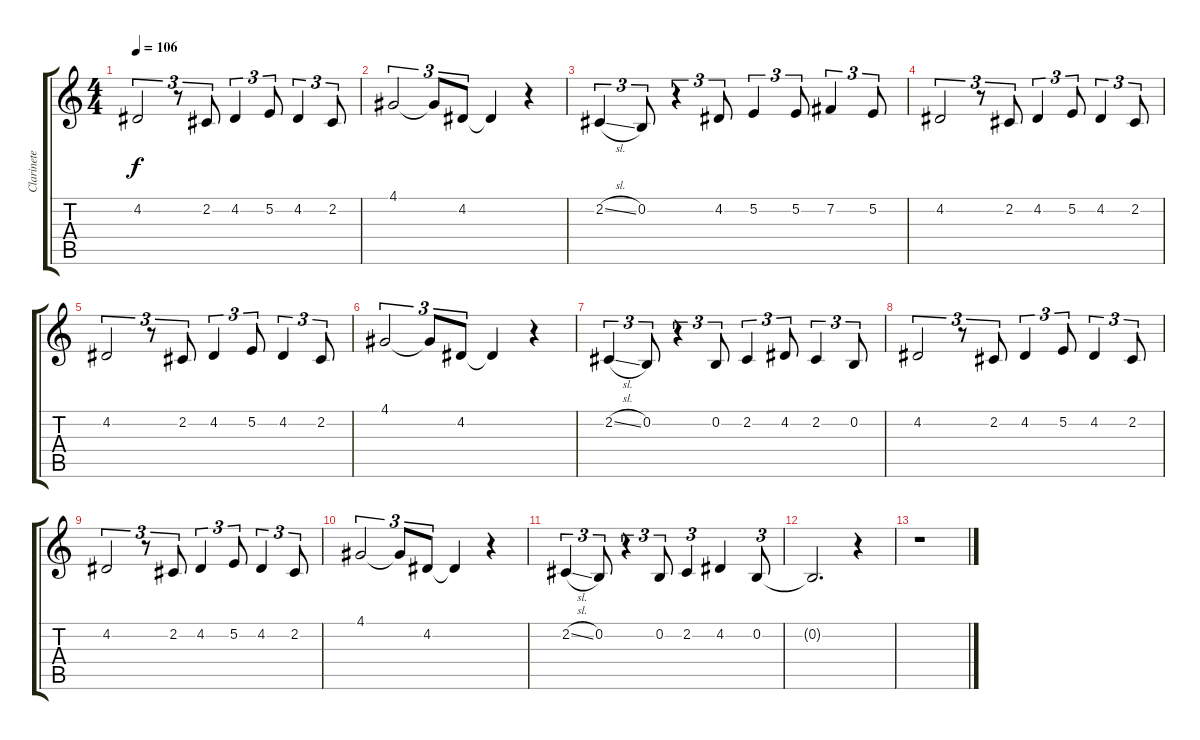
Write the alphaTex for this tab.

\track ("Clarinete" "Clarinete") {instrument clarinet}
\staff {score tabs}
\tuning (E4 B3 G3 D3 A2 E2) {hide}
\ts (4 4)
\tempo 106
\clef g2
\ks c
4.2.2{tu (3 2) dy f} r.8{tu (3 2)} 2.2.8{tu (3 2)} 4.2.4{tu (3 2)} 5.2.8{tu (3 2)} 4.2.4{tu (3 2)} 2.2.8{tu (3 2)} |
4.1.2{tu (3 2)} 4.1{t}.8{tu (3 2)} 4.2.8{tu (3 2)} 4.2{t}.4 r.4 |
2.2{sl}.4{tu (3 2)} 0.2.8{tu (3 2)} r.4{tu (3 2)} 4.2.8{tu (3 2)} 5.2.4{tu (3 2)} 5.2.8{tu (3 2)} 7.2.4{tu (3 2)} 5.2.8{tu (3 2)} |
4.2.2{tu (3 2)} r.8{tu (3 2)} 2.2.8{tu (3 2)} 4.2.4{tu (3 2)} 5.2.8{tu (3 2)} 4.2.4{tu (3 2)} 2.2.8{tu (3 2)} |
4.2.2{tu (3 2)} r.8{tu (3 2)} 2.2.8{tu (3 2)} 4.2.4{tu (3 2)} 5.2.8{tu (3 2)} 4.2.4{tu (3 2)} 2.2.8{tu (3 2)} |
4.1.2{tu (3 2)} 4.1{t}.8{tu (3 2)} 4.2.8{tu (3 2)} 4.2{t}.4 r.4 |
2.2{sl}.4{tu (3 2)} 0.2.8{tu (3 2)} r.4{tu (3 2)} 0.2.8{tu (3 2)} 2.2.4{tu (3 2)} 4.2.8{tu (3 2)} 2.2.4{tu (3 2)} 0.2.8{tu (3 2)} |
4.2.2{tu (3 2)} r.8{tu (3 2)} 2.2.8{tu (3 2)} 4.2.4{tu (3 2)} 5.2.8{tu (3 2)} 4.2.4{tu (3 2)} 2.2.8{tu (3 2)} |
4.2.2{tu (3 2)} r.8{tu (3 2)} 2.2.8{tu (3 2)} 4.2.4{tu (3 2)} 5.2.8{tu (3 2)} 4.2.4{tu (3 2)} 2.2.8{tu (3 2)} |
4.1.2{tu (3 2)} 4.1{t}.8{tu (3 2)} 4.2.8{tu (3 2)} 4.2{t}.4 r.4 |
2.2{sl}.4{tu (3 2)} 0.2.8{tu (3 2)} r.4{tu (3 2)} 0.2.8{tu (3 2)} 2.2.4{tu (3 2)} 4.2.4 0.2.8{tu (3 2)} |
0.2{t}.2{d} r.4 |
r.1
